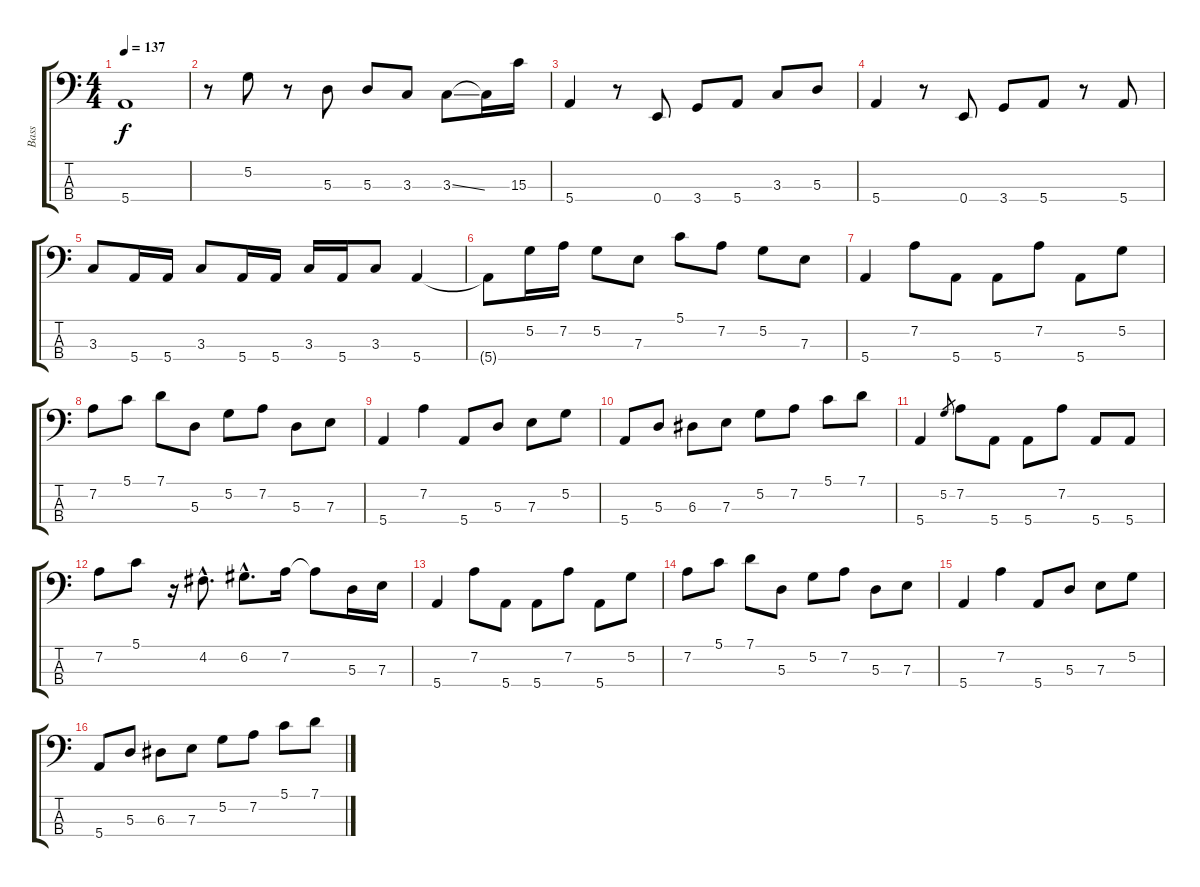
\track ("Bass" "Bass") {instrument electricbassfinger}
\staff {score tabs}
\tuning (G2 D2 A1 E1) {hide}
\ts (4 4)
\tempo 137
\clef f4
\ks c
5.4.1{dy f} |
r.8 5.2.8 r.8 5.3.8 5.3.8 3.3.8 3.3{ss}.8 3.3{t}.16 15.3.16 |
5.4.4 r.8 0.4.8 3.4.8 5.4.8 3.3.8 5.3.8 |
5.4.4 r.8 0.4.8 3.4.8 5.4.8 r.8 5.4.8 |
3.3.8 5.4.16 5.4.16 3.3.8 5.4.16 5.4.16 3.3.16 5.4.16 3.3.8 5.4.4 |
5.4{t}.8 5.2.16 7.2.16 5.2.8 7.3.8 5.1.8 7.2.8 5.2.8 7.3.8 |
5.4.4 7.2.8 5.4.8 5.4.8 7.2.8 5.4.8 5.2.8 |
7.2.8 5.1.8 7.1.8 5.3.8 5.2.8 7.2.8 5.3.8 7.3.8 |
5.4.4 7.2.4 5.4.8 5.3.8 7.3.8 5.2.8 |
5.4.8 5.3.8 6.3.8 7.3.8 5.2.8 7.2.8 5.1.8 7.1.8 |
5.4.4 5.2.8{gr} 7.2.8 5.4.8 5.4.8 7.2.8 5.4.8 5.4.8 |
7.2.8 5.1.8 r.16 4.2{hac}.8{d} 6.2{hac}.8{d} 7.2.16 7.2{t}.8 5.3.16 7.3.16 |
5.4.4 7.2.8 5.4.8 5.4.8 7.2.8 5.4.8 5.2.8 |
7.2.8 5.1.8 7.1.8 5.3.8 5.2.8 7.2.8 5.3.8 7.3.8 |
5.4.4 7.2.4 5.4.8 5.3.8 7.3.8 5.2.8 |
5.4.8 5.3.8 6.3.8 7.3.8 5.2.8 7.2.8 5.1.8 7.1.8
